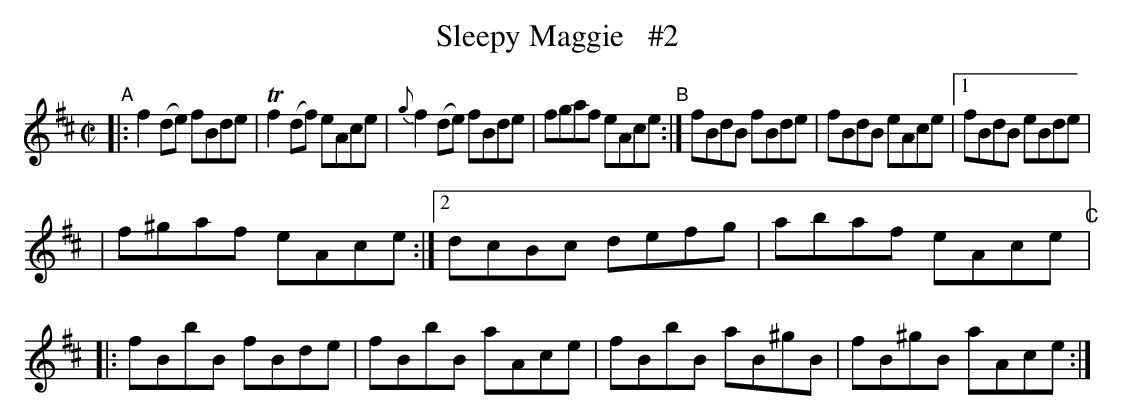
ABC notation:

X:1
T: Sleepy Maggie   #2
M: C|
L: 1/8
K: D
"^A"\
|: f2(de) fBde | Tf2(df) eAce | {g}f2(de) fBde | fgaf eAce \
"^B":| fBdB fBde | fBdB eAce |[1 fBdB eBde |
| f^gaf eAce :|[2 dcBc defg | abaf eAce \
"^C"|: fBbB fBde | fBbB aAce | fBbB aB^gB | fB^gB aAce :|
